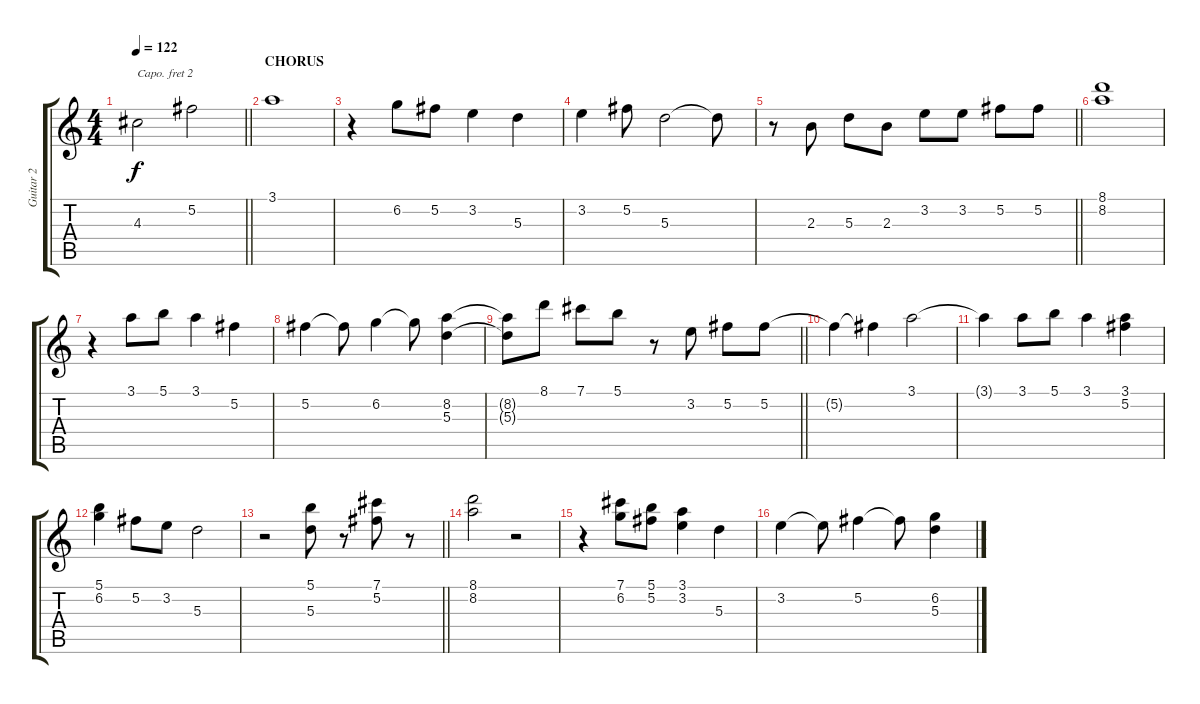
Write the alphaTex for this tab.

\track ("Guitar 2" "Guitar 2") {instrument acousticguitarnylon}
\staff {score tabs}
\capo 2
\tuning (E4 B3 G3 D3 A2 E2) {hide}
\ts (4 4)
\tempo 122
\clef g2
\barLineRight lightlight
\ks c
4.3{t}.2{dy f} 5.2.2 |
\section ("" "CHORUS")
3.1.1 |
r.4 6.2.8 5.2.8 3.2.4 5.3.4 |
3.2.4 5.2.8 5.3.2 5.3{t}.8 |
\barLineRight lightlight
r.8 2.3.8 5.3.8 2.3.8 3.2.8 3.2.8 5.2.8 5.2.8 |
(8.1 8.2).1 |
r.4 3.1.8 5.1.8 3.1.4 5.2.4 |
5.2.4 5.2{t}.8 6.2.4 6.2{t}.8 (8.2 5.3).4 |
\barLineRight lightlight
(8.2{t} 5.3{t}).8 8.1.8 7.1.8 5.1.8 r.8 3.2.8 5.2.8 5.2.8 |
5.2{t}.4 5.2{t}.4 3.1.2 |
3.1{t}.4 3.1.8 5.1.8 3.1.4 (3.1 5.2).4 |
(5.1 6.2).4 5.2.8 3.2.8 5.3.2 |
\barLineRight lightlight
r.2 (5.1 5.3).8 r.8 (7.1 5.2).8 r.8 |
(8.1 8.2).2 r.2 |
r.4 (7.1 6.2).8 (5.1 5.2).8 (3.1 3.2).4 5.3.4 |
3.2.4 3.2{t}.8 5.2.4 5.2{t}.8 (6.2 5.3).4
